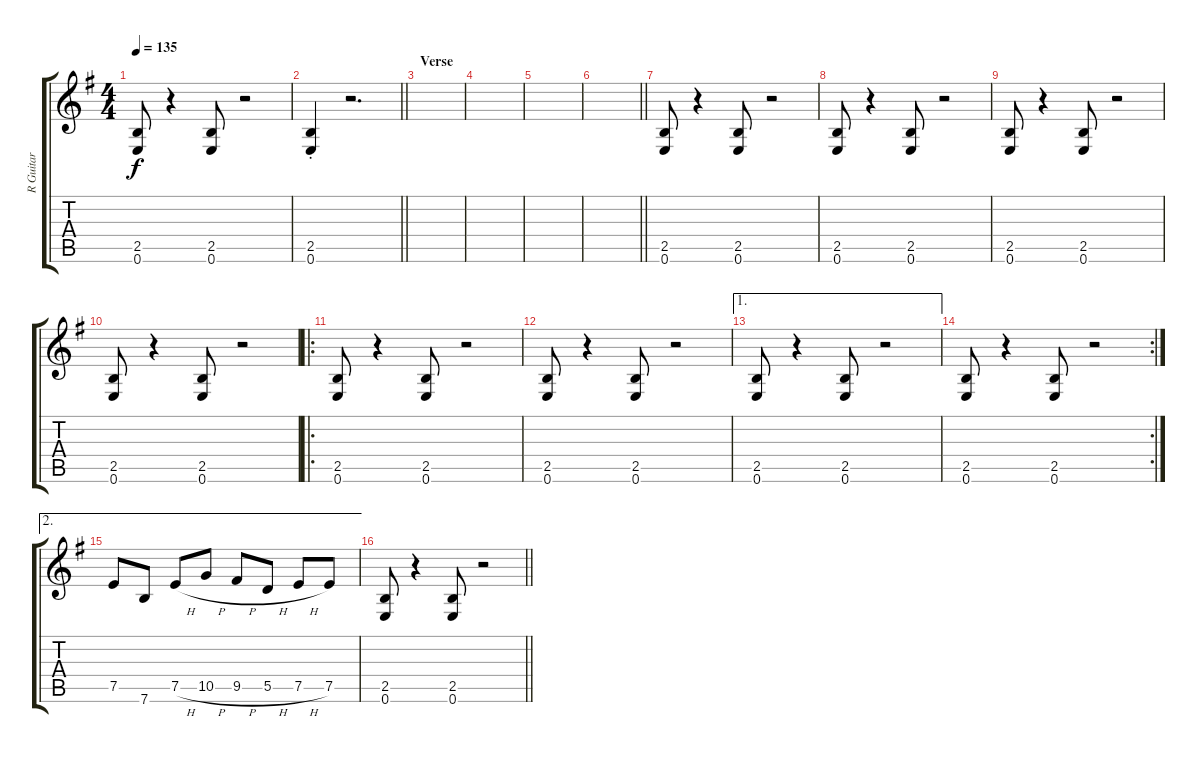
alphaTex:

\track ("R Guitar" "R Guitar") {instrument overdrivenguitar}
\staff {score tabs}
\tuning (E4 B3 G3 D3 A2 E2) {hide}
\ts (4 4)
\tempo 135
\clef g2
\ks g
(2.5 0.6).8{dy f} r.4 (2.5 0.6).8 r.2 |
\barLineRight lightlight
(2.5{st} 0.6{st}).4 r.2{d} |
\section ("" "Verse")
|
|
|
\barLineRight lightlight
|
\section ("" "")
(2.5 0.6).8 r.4 (2.5 0.6).8 r.2 |
(2.5 0.6).8 r.4 (2.5 0.6).8 r.2 |
(2.5 0.6).8 r.4 (2.5 0.6).8 r.2 |
(2.5 0.6).8 r.4 (2.5 0.6).8 r.2 |
\ro
(2.5 0.6).8 r.4 (2.5 0.6).8 r.2 |
(2.5 0.6).8 r.4 (2.5 0.6).8 r.2 |
\ae 1
(2.5 0.6).8 r.4 (2.5 0.6).8 r.2 |
\rc 2
(2.5 0.6).8 r.4 (2.5 0.6).8 r.2 |
\ae 2
7.5.8 7.6.8 7.5{h}.8 10.5{h}.8 9.5{h}.8 5.5{h}.8 7.5{h}.8 7.5.8 |
\barLineRight lightlight
(2.5 0.6).8 r.4 (2.5 0.6).8 r.2
